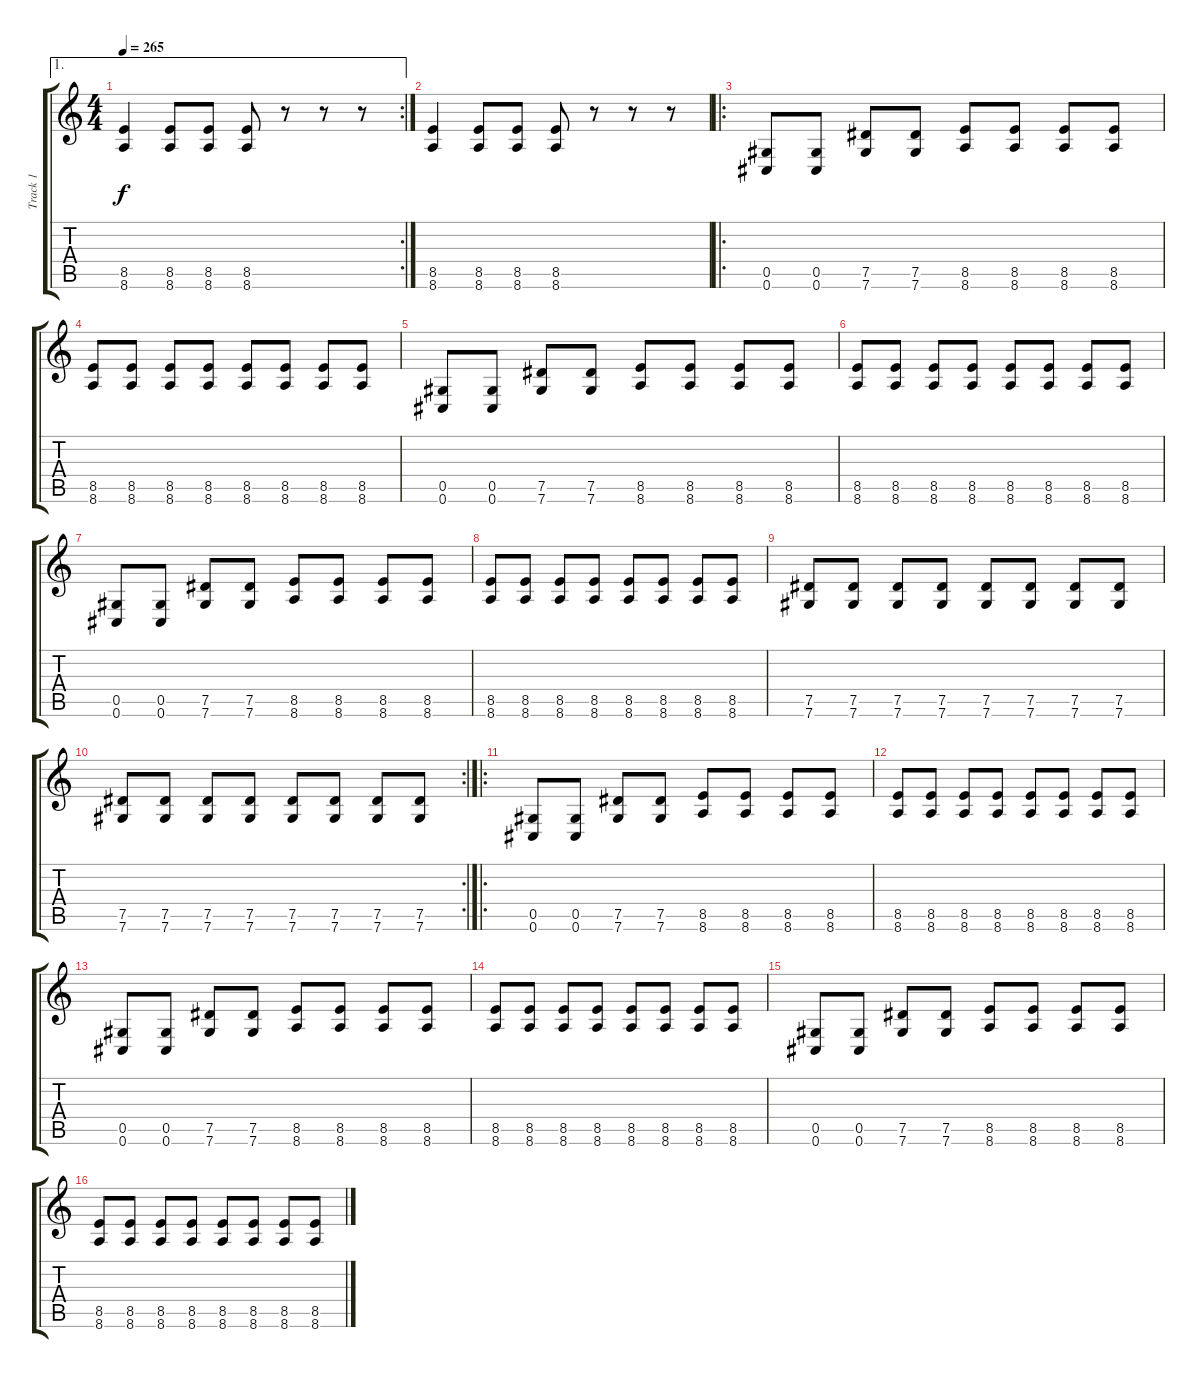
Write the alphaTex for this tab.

\track ("Track 1" "Track 1") {instrument distortionguitar}
\staff {score tabs}
\tuning (Eb4 Bb3 Gb3 Db3 Ab2 Db2) {hide}
\ae 1
\rc 2
\ts (4 4)
\tempo 265
\clef g2
\ks c
(8.5 8.6).4{dy f} (8.5 8.6).8 (8.5 8.6).8 (8.5 8.6).8 r.8 r.8 r.8 |
(8.5 8.6).4 (8.5 8.6).8 (8.5 8.6).8 (8.5 8.6).8 r.8 r.8 r.8 |
\ro
(0.5 0.6).8 (0.5 0.6).8 (7.5 7.6).8 (7.5 7.6).8 (8.5 8.6).8 (8.5 8.6).8 (8.5 8.6).8 (8.5 8.6).8 |
(8.5 8.6).8 (8.5 8.6).8 (8.5 8.6).8 (8.5 8.6).8 (8.5 8.6).8 (8.5 8.6).8 (8.5 8.6).8 (8.5 8.6).8 |
(0.5 0.6).8 (0.5 0.6).8 (7.5 7.6).8 (7.5 7.6).8 (8.5 8.6).8 (8.5 8.6).8 (8.5 8.6).8 (8.5 8.6).8 |
(8.5 8.6).8 (8.5 8.6).8 (8.5 8.6).8 (8.5 8.6).8 (8.5 8.6).8 (8.5 8.6).8 (8.5 8.6).8 (8.5 8.6).8 |
(0.5 0.6).8 (0.5 0.6).8 (7.5 7.6).8 (7.5 7.6).8 (8.5 8.6).8 (8.5 8.6).8 (8.5 8.6).8 (8.5 8.6).8 |
(8.5 8.6).8 (8.5 8.6).8 (8.5 8.6).8 (8.5 8.6).8 (8.5 8.6).8 (8.5 8.6).8 (8.5 8.6).8 (8.5 8.6).8 |
(7.5 7.6).8 (7.5 7.6).8 (7.5 7.6).8 (7.5 7.6).8 (7.5 7.6).8 (7.5 7.6).8 (7.5 7.6).8 (7.5 7.6).8 |
\rc 2
(7.5 7.6).8 (7.5 7.6).8 (7.5 7.6).8 (7.5 7.6).8 (7.5 7.6).8 (7.5 7.6).8 (7.5 7.6).8 (7.5 7.6).8 |
\ro
(0.5 0.6).8 (0.5 0.6).8 (7.5 7.6).8 (7.5 7.6).8 (8.5 8.6).8 (8.5 8.6).8 (8.5 8.6).8 (8.5 8.6).8 |
(8.5 8.6).8 (8.5 8.6).8 (8.5 8.6).8 (8.5 8.6).8 (8.5 8.6).8 (8.5 8.6).8 (8.5 8.6).8 (8.5 8.6).8 |
(0.5 0.6).8 (0.5 0.6).8 (7.5 7.6).8 (7.5 7.6).8 (8.5 8.6).8 (8.5 8.6).8 (8.5 8.6).8 (8.5 8.6).8 |
(8.5 8.6).8 (8.5 8.6).8 (8.5 8.6).8 (8.5 8.6).8 (8.5 8.6).8 (8.5 8.6).8 (8.5 8.6).8 (8.5 8.6).8 |
(0.5 0.6).8 (0.5 0.6).8 (7.5 7.6).8 (7.5 7.6).8 (8.5 8.6).8 (8.5 8.6).8 (8.5 8.6).8 (8.5 8.6).8 |
(8.5 8.6).8 (8.5 8.6).8 (8.5 8.6).8 (8.5 8.6).8 (8.5 8.6).8 (8.5 8.6).8 (8.5 8.6).8 (8.5 8.6).8
